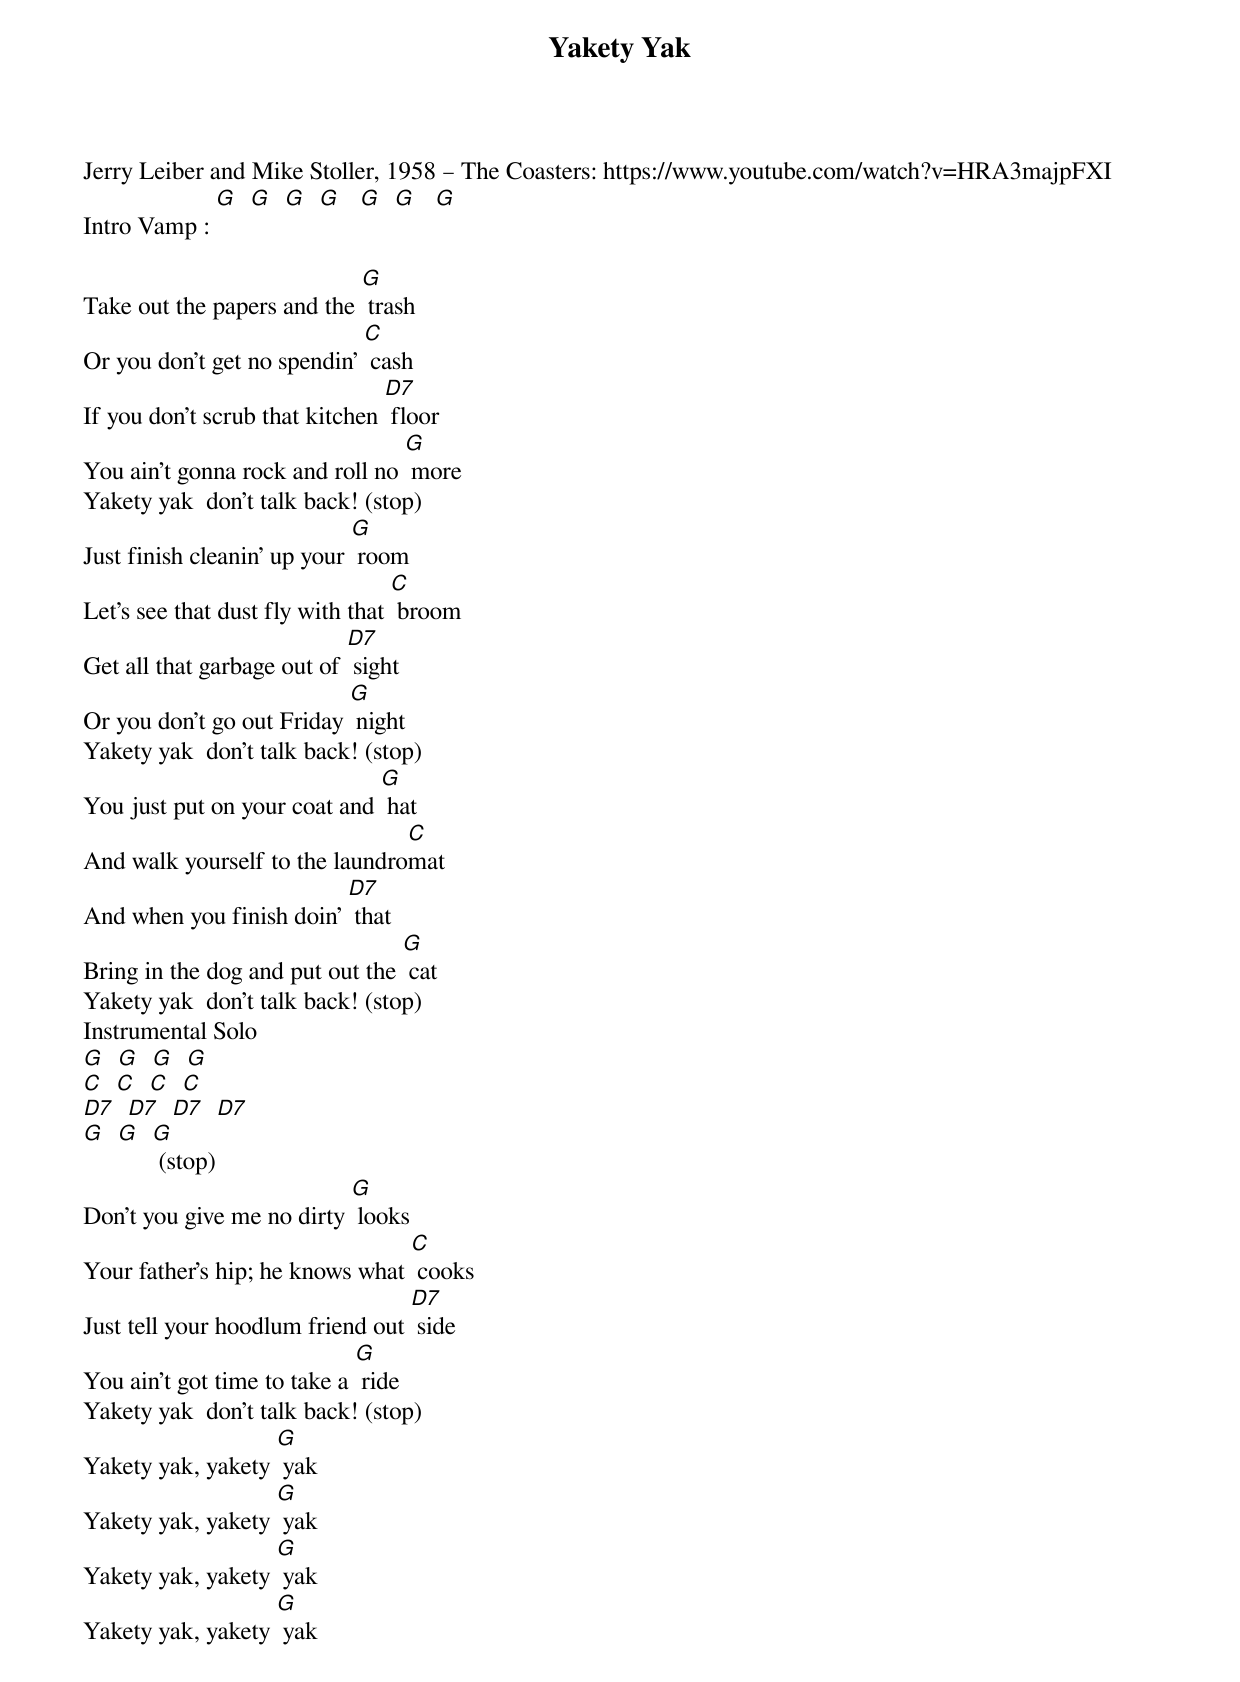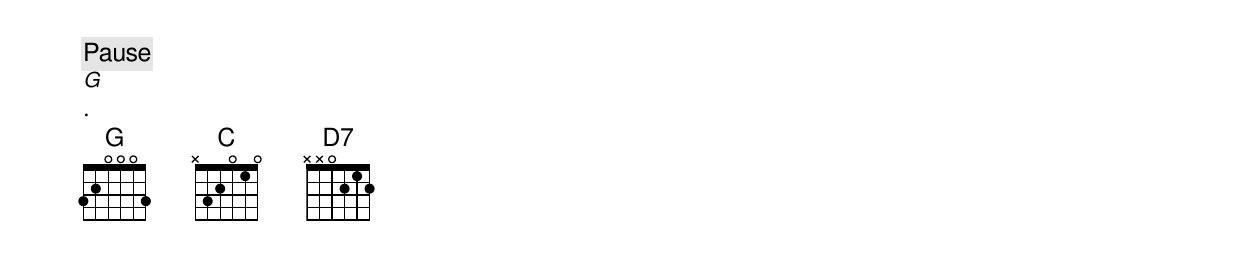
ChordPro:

{t: Yakety Yak }
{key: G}
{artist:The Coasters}
Jerry Leiber and Mike Stoller, 1958 – The Coasters: https://www.youtube.com/watch?v=HRA3majpFXI
{c: }
Intro Vamp : [G]  [G]  [G]  [G]   [G]  [G]   [G]

Take out the papers and the [G] trash
Or you don't get no spendin' [C] cash
If you don't scrub that kitchen [D7] floor
You ain't gonna rock and roll no [G] more
Yakety yak  don't talk back! (stop)
{c: }
Just finish cleanin' up your [G] room
Let's see that dust fly with that [C] broom
Get all that garbage out of [D7] sight
Or you don't go out Friday [G] night
Yakety yak  don't talk back! (stop)
{c: }
You just put on your coat and [G] hat
And walk yourself to the laundro[C]mat
And when you finish doin' [D7] that
Bring in the dog and put out the [G] cat
Yakety yak  don't talk back! (stop)
{c: }
Instrumental Solo
[G]  [G]  [G]  [G]
[C]  [C]  [C]  [C]
[D7]  [D7]  [D7]  [D7]
[G]  [G]  [G] (stop)
{c: }
Don't you give me no dirty [G] looks
Your father's hip; he knows what [C] cooks
Just tell your hoodlum friend out [D7] side
You ain't got time to take a [G] ride
Yakety yak  don't talk back! (stop)
{c: }
Yakety yak, yakety [G] yak
Yakety yak, yakety [G] yak
Yakety yak, yakety [G] yak
Yakety yak, yakety [G] yak
{c:  Pause}
[G].
